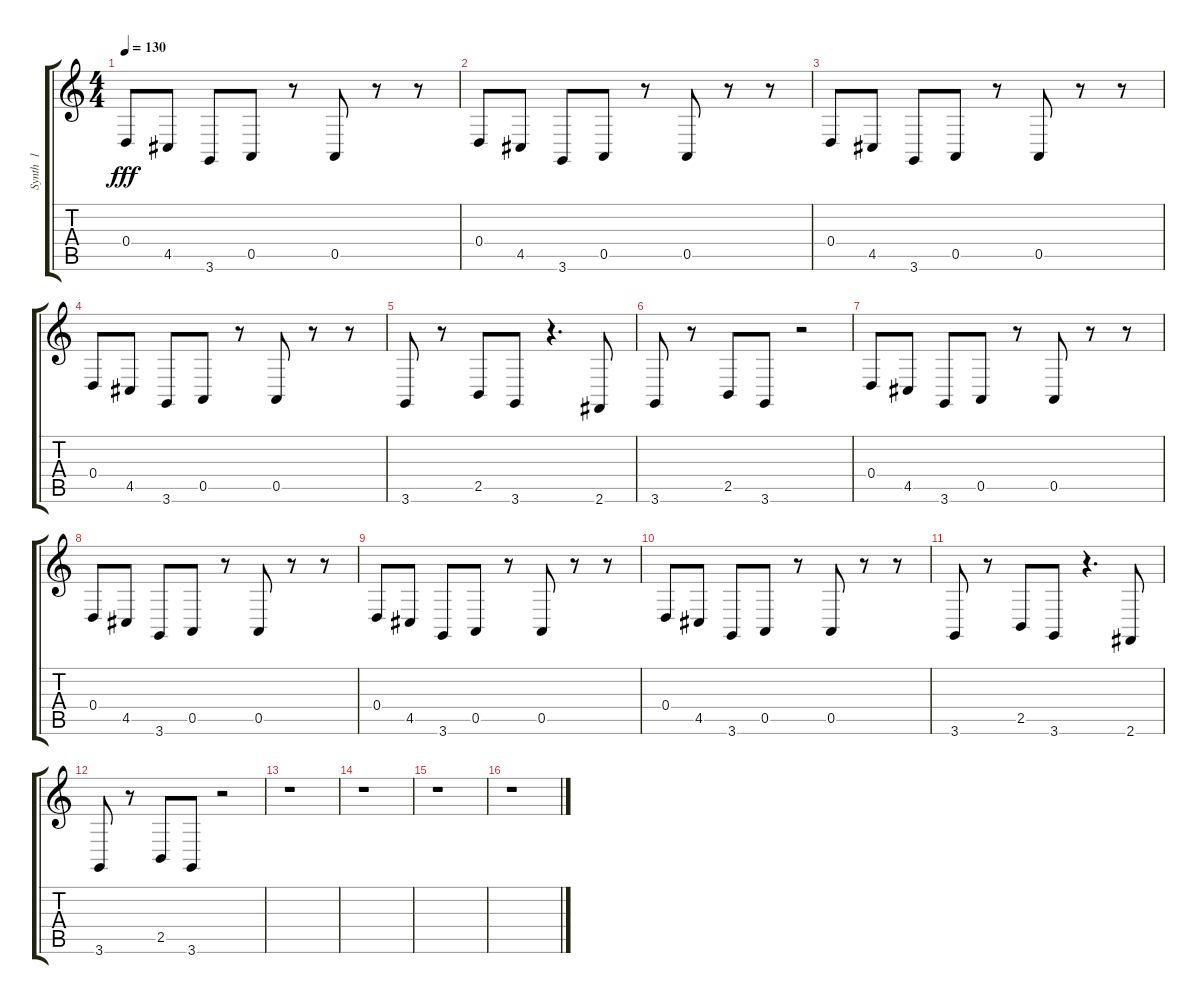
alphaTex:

\track ("Synth  1            " "Synth  1  ") {instrument tremolostrings}
\staff {score tabs}
\tuning (E4 B3 G3 D3 A2 E2) {hide}
\ts (4 4)
\tempo 130
\clef g2
\ks c
0.4.8{dy fff} 4.5.8 3.6.8 0.5.8 r.8 0.5.8 r.8 r.8 |
0.4.8 4.5.8 3.6.8 0.5.8 r.8 0.5.8 r.8 r.8 |
0.4.8 4.5.8 3.6.8 0.5.8 r.8 0.5.8 r.8 r.8 |
0.4.8 4.5.8 3.6.8 0.5.8 r.8 0.5.8 r.8 r.8 |
3.6.8 r.8 2.5.8 3.6.8 r.4{d} 2.6.8 |
3.6.8 r.8 2.5.8 3.6.8 r.2 |
0.4.8 4.5.8 3.6.8 0.5.8 r.8 0.5.8 r.8 r.8 |
0.4.8 4.5.8 3.6.8 0.5.8 r.8 0.5.8 r.8 r.8 |
0.4.8 4.5.8 3.6.8 0.5.8 r.8 0.5.8 r.8 r.8 |
0.4.8 4.5.8 3.6.8 0.5.8 r.8 0.5.8 r.8 r.8 |
3.6.8 r.8 2.5.8 3.6.8 r.4{d} 2.6.8 |
3.6.8 r.8 2.5.8 3.6.8 r.2 |
r.1 |
r.1 |
r.1 |
r.1
